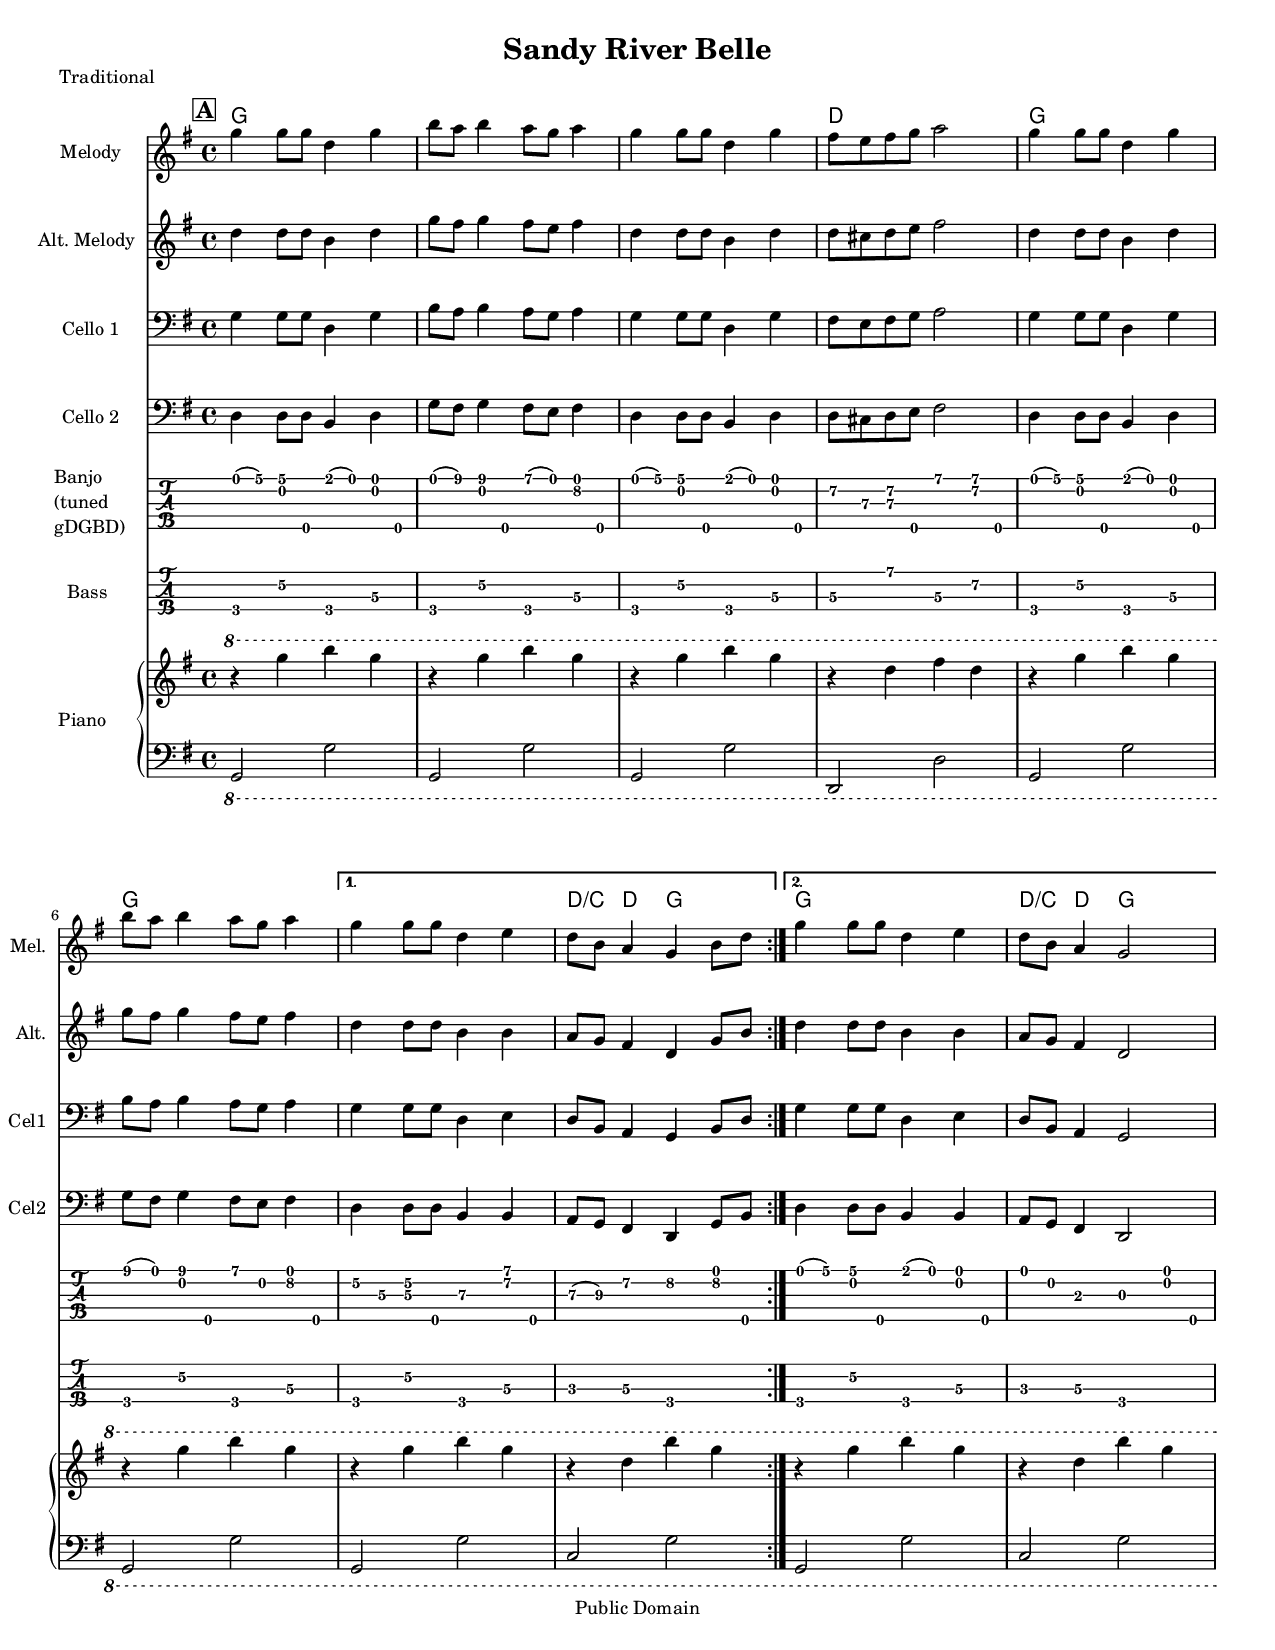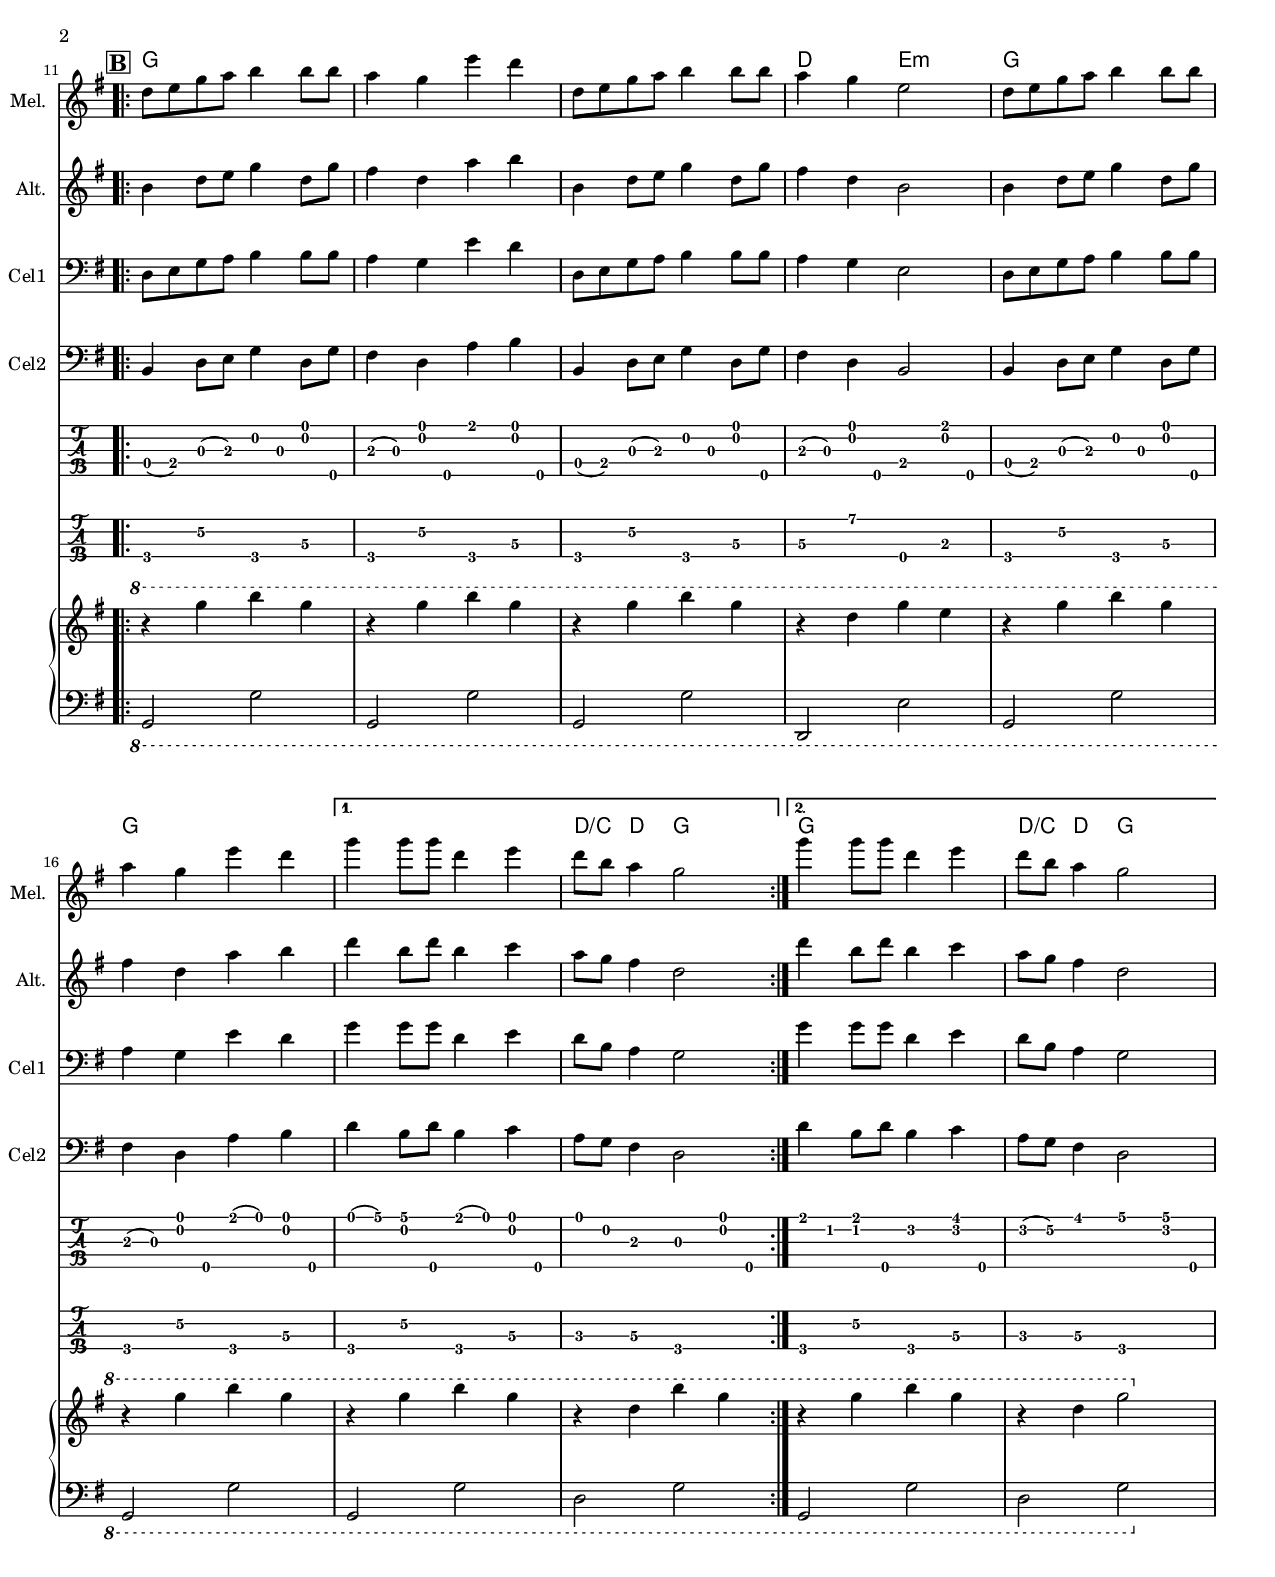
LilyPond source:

\version "2.6.3"
\header {
  title = "Sandy River Belle"
  piece = "Traditional"
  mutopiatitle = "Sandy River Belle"
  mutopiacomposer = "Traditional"
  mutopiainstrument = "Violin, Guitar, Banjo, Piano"
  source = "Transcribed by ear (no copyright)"
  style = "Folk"
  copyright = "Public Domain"
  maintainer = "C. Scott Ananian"
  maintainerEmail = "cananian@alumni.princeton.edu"
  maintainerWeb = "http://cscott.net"
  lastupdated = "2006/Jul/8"
  meter = 240
}
#(set-default-paper-size "letter")
#(set-global-staff-size 16)

melody = \relative c''' {
  \set Staff.midiInstrument = "fiddle"
  \key g \major
  \repeat volta 2 {
    g4 g8 g d4 g | b8 a b4 a8 g a4 |
    g4 g8 g d4 g | fis8 e fis g a2 |
    g4 g8 g d4 g | b8 a b4 a8 g a4 |
  } \alternative {
    { g4 g8 g d4 e | d8 b a4 g b8 d | }
    { g4 g8 g d4 e | d8 b a4 g2 | }
  }
  \repeat volta 2 {
    d'8 e g a b4 b8 b | a4 g e' d |
    d,8 e g a b4 b8 b | a4 g e2 |
    d8 e g a b4 b8 b | a4 g e' d |
  } \alternative {
    { g4 g8 g d4 e | d8 b a4 g2 | }
    { g'4 g8 g d4 e | d8 b a4 g2 | }
  }
}

alternate = \relative c'' {
  \set Staff.midiInstrument = "fiddle"
  \key g \major
  \repeat volta 2 {
    d4 d8 d b4 d | g8 fis g4 fis8 e fis4 |
    d4 d8 d b4 d | d8 cis d e fis2 |
    d4 d8 d b4 d | g8 fis g4 fis8 e fis4 |
  } \alternative {
    { d4 d8 d b4 b | a8 g fis4 d g8 b | }
    { d4 d8 d b4 b | a8 g fis4 d2 | }
  }
  \repeat volta 2 {
    b'4 d8 e g4 d8 g | fis4 d a' b |
    b,4 d8 e g4 d8 g | fis4 d b2 |
    b4 d8 e g4 d8 g | fis4 d a' b |
  } \alternative {
    { d4 b8 d b4 c | a8 g fis4 d2 | }
    { d'4 b8 d b4 c | a8 g fis4 d2 | }
  }
}

banjo = \relative c {
  \set Staff.midiInstrument = "banjo"
  
  % [SEQUENCE_TRACK_NAME] Clawhammer Banjo
  \repeat volta 2 {
  d'8( g) <g b,> g\5 e( d) <d b > g\5 |
  % 2
  d( b') <b b,> g\5 a( d,) <d g\2> g\5 |
  % 3
  d( g) <g b,> g\5 e( d) <d b> g\5 |
  % 4
  fis\2 d\3 <fis\2 d\3> g\5 a4 <a fis\2>8 g\5 |
  % 5
  d( g) <g b,> g\5 e( d) <d b> g\5 |
  % 6
  b( d,) <b' b,> g\5 a b, <d g\2> g\5 |
  }
  \alternative {
  { % 7
  e\2 c\3 <e\2 c\3> g\5 d4\3 <a'\1 fis\2>8 g\5 |
  % 8
  d\3( e\3) fis4\2 g\2 <d g\2>8 g\5 |
  }
  { % 9
  d( g) <g b,> g\5 e( d) <d b > g\5 |
  % 18
  d b a4 g <d' b>8 g\5 |
  }
  }
  \repeat volta 2 {
  % 19
  d,( e) g( a) b g <d' b> g\5 |
  % 20
  a,( g) <d' b> g\5 e4 <d b>8 g\5 |
  % 21
  d,( e) g( a) b g <d' b> g\5 |
  % 22
  a,( g) <d' b> g\5 e,4 <e' b>8 g\5 |
  % 23
  d,( e) g( a) b g <d' b> g\5 |
  % 24
  a,( g) <d' b> g\5 e( d) <d b> g\5 |
  }
  \alternative {
  { % 25
  d( g) <g b,> g\5 e( d) <d b> g\5 |
  % 26
  d b a4 g <d' b>8 g\5 |
  }
  { % 35
  e c <e c> g\5 d4\2 <fis d\2>8 g\5 |
  % 36
  d\2( e\2) fis4 g <g d\2>8 g\5 |
  }  
  }
}

bass = \transpose c c,,
{
  \set Staff.instrument = "Bass "
  \set Staff.midiInstrument = "acoustic bass"
%  \key g \major

  \repeat volta 2 {
    g4 g'\2 g d'\3
    g4 g'\2 g d'\3
    g4 g'\2 g d'\3
    d'4\3 d'' d'\3 a'\2

    g4 g'\2 g d'\3
    g4 g'\2 g d'\3
   }
   \alternative {
    { g4 g'\2 g d'\3
      c'4\3 d'\3 g2 }
    { g4 g'\2 g d'\3
      c'4\3 d'\3 g2 }
   }
   \break

 % Part 2
   \repeat volta 2 {
    g4 g'\2 g d'\3
    g4 g'\2 g d'\3
    g4 g'\2 g d'\3
    d'4\3 d'' e b

    g4 g'\2 g d'\3
    g4 g'\2 g d'\3
   }
   \alternative {
    { g4 g'\2 g d'\3
      c'4\3 d'\3 g2 }
    { g4 g'\2 g d'\3
      c'4\3 d'\3 g2 }
   }
}

harmonies = \chordmode {
   \set Staff.midiInstrument = "pizzicato strings"
   \set Score.markFormatter = #format-mark-box-letters
   \repeat volta 2 {
   \mark\default
   g4 g g g
   g4 g g g
   g4 g g g
   d4 d d d
   g4 g g g
   g4 g g g
  }
  \alternative {
   { g4 g g g
     d4/+c d g g }
   { \set chordChanges = ##f
     g4 \set chordChanges = ##t g g g
     d4/+c d g g }
  }
  \break

% Part 2
  \repeat volta 2 {
  \mark\default
  g4 g g g
  g4 g g g
  g4 g g g
  d4 d e:m e:m
  g4 g g g
  g4 g g g
  }
  \alternative {
   { g4 g g g
     d4/+c d g g }
   { \set chordChanges = ##f
     g4 \set chordChanges = ##t g g g
     d4/+c d g g }
  }
}

pianotop = \relative c'''
{
  \key g \major
  #(set-octavation 1)

  \repeat volta 2 {
    r4 g' b g
    r4 g b g
    r4 g b g
    r4 d fis d

    r4 g b g
    r4 g b g
  }
  \alternative {
    { r4 g b g
      r4 d b' g }
    { r4 g b g
      r4 d b' g }
  }
  \break

% Part 2
  \repeat volta 2 {
    r4 g b g
    r4 g b g
    r4 g b g
    r4 d g e

    r4 g b g
    r4 g b g
  }
  \alternative {
    { r4 g b g
      r4 d b' g }
    { r4 g b g
      r4 d g2 }
  }
}

pianobot = \relative c,,
{
  \key g \major
  #(set-octavation -1)

  \repeat volta 2 {
   g'2 g' g, g' g, g'
   d,2 d'
   g,2 g' g, g'
  }
  \alternative {
   { g,2 g' c, g' }
   { g,2 g' c, g' }
  }
  \break

% Part 2
  \repeat volta 2 {
   g,2 g' g, g' g, g'
   d,2 e'
   g,2 g' g, g'
  }
  \alternative {
   { g,2 g' d g }
   { g,2 g' d g }
  }
}

\score {
  <<
    \context ChordNames {
         \set chordChanges = ##t
         \harmonies
    }
    \new Staff <<
      \set Staff.instrument = "Melody"
      \set Staff.instr = "Mel."
      \melody 
    >>
    \new Staff <<
      \set Staff.instrument = "Alt. Melody"
      \set Staff.instr = "Alt."
      \alternate
    >>
    \context Staff = celloA {
      \set Staff.instrument = "Cello 1"
      \set Staff.instr = "Cel1"
      \transpose c c,, << \clef bass \melody >> % 2 octaves down
    }
    \context Staff = celloB {
      \set Staff.instrument = "Cello 2"
      \set Staff.instr = "Cel2"
      \transpose c c,, << \clef bass \alternate >> % 2 octaves down
    }
    \new TabStaff <<
      \set Staff.instrument = \markup{ \column{ "Banjo" "(tuned" "gDGBD)" } }
      \set TabStaff.stringTunings = #banjo-open-g-tuning
%     \tempo 2 = 120 
      \time 4/4 
%     \key g \major
      \banjo
    >>
    \new TabStaff <<
      \set TabStaff.stringTunings = #bass-tuning
      \bass
    >>
    \new PianoStaff <<
      #(set-accidental-style 'piano-cautionary)
      \set PianoStaff.instrument = \markup { "Piano" \hspace #2.0 }
     \context Staff = upper << \time 4/4 \pianotop >>
     \context Staff = lower << \clef bass \pianobot >>
   >>
  >>
  \layout { }
}

\score {
  \unfoldRepeats
  \context PianoStaff <<
    \context Staff=melody << r4 \melody >>
    \context Staff=alternate << r4 \alternate >>
    \context Staff=banjo << r4 \pp\banjo >>
    \context Staff=bass << r4 \bass >>
%    \context Staff=chords << r4\p \harmonies >>
    \context Staff=upper << r4\pianotop >>
    \context Staff=lower << r4\pianobot >>
  >>
  \midi {
    \tempo 2=120
  }
}
